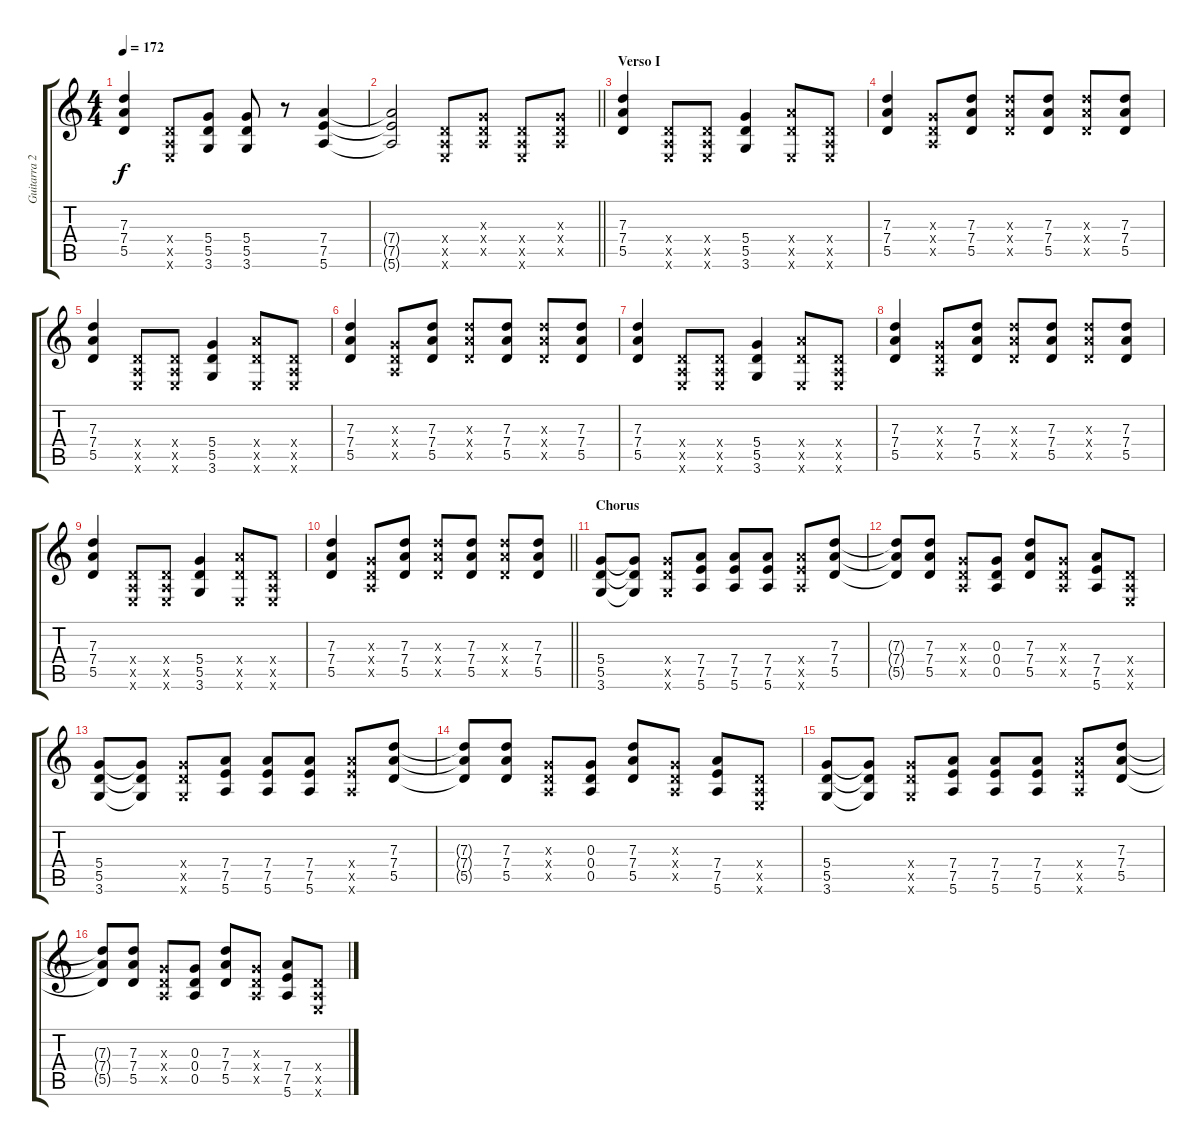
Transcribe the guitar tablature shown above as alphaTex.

\track ("Guitarra 2 - Erik" "Guitarra 2") {instrument distortionguitar}
\staff {score tabs}
\tuning (E4 B3 G3 D3 A2 E2) {hide}
\ts (4 4)
\tempo 172
\clef g2
\ks c
(7.3 7.4 5.5).4{dy f instrument distortionguitar} (0.4{x} 0.5{x} 0.6{x}).8 (5.4 5.5 3.6).8 (5.4 5.5 3.6).8 r.8 (7.4 7.5 5.6).4 |
\barLineRight lightlight
(7.4{t} 7.5{t} 5.6{t}).2 (0.4{x} 0.5{x} 0.6{x}).8 (0.3{x} 0.4{x} 0.5{x}).8 (0.4{x} 0.5{x} 0.6{x}).8 (0.3{x} 0.4{x} 0.5{x}).8 |
\section ("" "Verso I")
(7.3 7.4 5.5).4 (0.4{x} 0.5{x} 0.6{x}).8 (0.4{x} 0.5{x} 0.6{x}).8 (5.4 5.5 3.6).4 (7.4{x} 5.5{x} 0.6{x}).8 (0.4{x} 0.5{x} 0.6{x}).8 |
(7.3 7.4 5.5).4 (0.3{x} 0.4{x} 0.5{x}).8 (7.3 7.4 5.5).8 (7.3{x} 7.4{x} 5.5{x}).8 (7.3 7.4 5.5).8 (7.3{x} 7.4{x} 5.5{x}).8 (7.3 7.4 5.5).8 |
(7.3 7.4 5.5).4 (0.4{x} 0.5{x} 0.6{x}).8 (0.4{x} 0.5{x} 0.6{x}).8 (5.4 5.5 3.6).4 (7.4{x} 5.5{x} 0.6{x}).8 (0.4{x} 0.5{x} 0.6{x}).8 |
(7.3 7.4 5.5).4 (0.3{x} 0.4{x} 0.5{x}).8 (7.3 7.4 5.5).8 (7.3{x} 7.4{x} 5.5{x}).8 (7.3 7.4 5.5).8 (7.3{x} 7.4{x} 5.5{x}).8 (7.3 7.4 5.5).8 |
(7.3 7.4 5.5).4 (0.4{x} 0.5{x} 0.6{x}).8 (0.4{x} 0.5{x} 0.6{x}).8 (5.4 5.5 3.6).4 (7.4{x} 5.5{x} 0.6{x}).8 (0.4{x} 0.5{x} 0.6{x}).8 |
(7.3 7.4 5.5).4 (0.3{x} 0.4{x} 0.5{x}).8 (7.3 7.4 5.5).8 (7.3{x} 7.4{x} 5.5{x}).8 (7.3 7.4 5.5).8 (7.3{x} 7.4{x} 5.5{x}).8 (7.3 7.4 5.5).8 |
(7.3 7.4 5.5).4 (0.4{x} 0.5{x} 0.6{x}).8 (0.4{x} 0.5{x} 0.6{x}).8 (5.4 5.5 3.6).4 (7.4{x} 5.5{x} 0.6{x}).8 (0.4{x} 0.5{x} 0.6{x}).8 |
\barLineRight lightlight
(7.3 7.4 5.5).4 (0.3{x} 0.4{x} 0.5{x}).8 (7.3 7.4 5.5).8 (7.3{x} 7.4{x} 5.5{x}).8 (7.3 7.4 5.5).8 (7.3{x} 7.4{x} 5.5{x}).8 (7.3 7.4 5.5).8 |
\section ("" "Chorus")
(5.4 5.5 3.6).8 (5.4{t} 5.5{t} 3.6{t}).8 (5.4{x} 5.5{x} 3.6{x}).8 (7.4 7.5 5.6).8 (7.4 7.5 5.6).8 (7.4 7.5 5.6).8 (7.4{x} 7.5{x} 5.6{x}).8 (7.3 7.4 5.5).8 |
(7.3{t} 7.4{t} 5.5{t}).8 (7.3 7.4 5.5).8 (0.3{x} 0.4{x} 0.5{x}).8 (0.3 0.4 0.5).8 (7.3 7.4 5.5).8 (0.3{x} 0.4{x} 0.5{x}).8 (7.4 7.5 5.6).8 (0.4{x} 0.5{x} 0.6{x}).8 |
(5.4 5.5 3.6).8 (5.4{t} 5.5{t} 3.6{t}).8 (5.4{x} 5.5{x} 3.6{x}).8 (7.4 7.5 5.6).8 (7.4 7.5 5.6).8 (7.4 7.5 5.6).8 (7.4{x} 7.5{x} 5.6{x}).8 (7.3 7.4 5.5).8 |
(7.3{t} 7.4{t} 5.5{t}).8 (7.3 7.4 5.5).8 (0.3{x} 0.4{x} 0.5{x}).8 (0.3 0.4 0.5).8 (7.3 7.4 5.5).8 (0.3{x} 0.4{x} 0.5{x}).8 (7.4 7.5 5.6).8 (0.4{x} 0.5{x} 0.6{x}).8 |
(5.4 5.5 3.6).8 (5.4{t} 5.5{t} 3.6{t}).8 (5.4{x} 5.5{x} 3.6{x}).8 (7.4 7.5 5.6).8 (7.4 7.5 5.6).8 (7.4 7.5 5.6).8 (7.4{x} 7.5{x} 5.6{x}).8 (7.3 7.4 5.5).8 |
(7.3{t} 7.4{t} 5.5{t}).8 (7.3 7.4 5.5).8 (0.3{x} 0.4{x} 0.5{x}).8 (0.3 0.4 0.5).8 (7.3 7.4 5.5).8 (0.3{x} 0.4{x} 0.5{x}).8 (7.4 7.5 5.6).8 (0.4{x} 0.5{x} 0.6{x}).8
